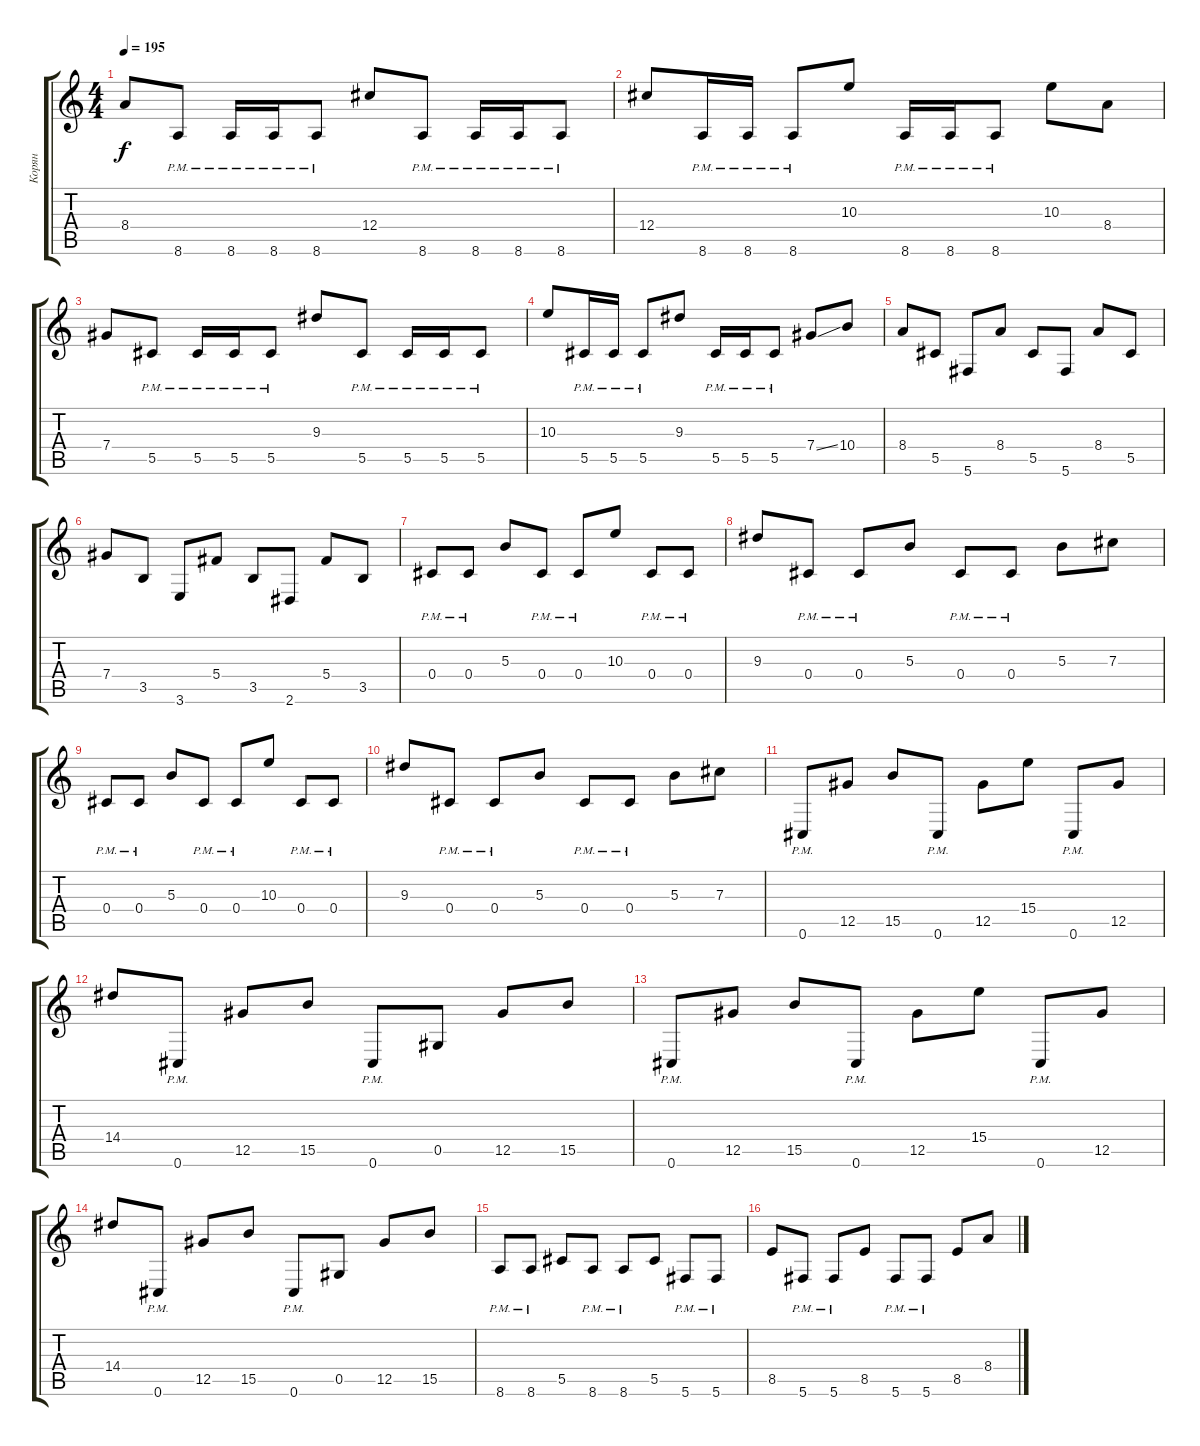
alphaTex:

\track ("Корян" "Корян") {instrument distortionguitar}
\staff {score tabs}
\tuning (Eb4 Bb3 Gb3 Db3 Ab2 Db2) {hide}
\ts (4 4)
\tempo 195
\clef g2
\ks c
8.4.8{dy f} 8.6{pm}.8 8.6{pm}.16 8.6{pm}.16 8.6{pm}.8 12.4.8 8.6{pm}.8 8.6{pm}.16 8.6{pm}.16 8.6{pm}.8 |
12.4.8 8.6{pm}.16 8.6{pm}.16 8.6{pm}.8 10.3.8 8.6{pm}.16 8.6{pm}.16 8.6{pm}.8 10.3.8 8.4.8 |
7.4.8 5.5{pm}.8 5.5{pm}.16 5.5{pm}.16 5.5{pm}.8 9.3.8 5.5{pm}.8 5.5{pm}.16 5.5{pm}.16 5.5{pm}.8 |
10.3.8 5.5{pm}.16 5.5{pm}.16 5.5{pm}.8 9.3.8 5.5{pm}.16 5.5{pm}.16 5.5{pm}.8 7.4{ss}.8 10.4.8 |
8.4.8 5.5.8 5.6.8 8.4.8 5.5.8 5.6.8 8.4.8 5.5.8 |
7.4.8 3.5.8 3.6.8 5.4.8 3.5.8 2.6.8 5.4.8 3.5.8 |
0.4{pm}.8 0.4{pm}.8 5.3.8 0.4{pm}.8 0.4{pm}.8 10.3.8 0.4{pm}.8 0.4{pm}.8 |
9.3.8 0.4{pm}.8 0.4{pm}.8 5.3.8 0.4{pm}.8 0.4{pm}.8 5.3.8 7.3.8 |
0.4{pm}.8 0.4{pm}.8 5.3.8 0.4{pm}.8 0.4{pm}.8 10.3.8 0.4{pm}.8 0.4{pm}.8 |
9.3.8 0.4{pm}.8 0.4{pm}.8 5.3.8 0.4{pm}.8 0.4{pm}.8 5.3.8 7.3.8 |
0.6{pm}.8 12.5.8 15.5.8 0.6{pm}.8 12.5.8 15.4.8 0.6{pm}.8 12.5.8 |
14.4.8 0.6{pm}.8 12.5.8 15.5.8 0.6{pm}.8 0.5.8 12.5.8 15.5.8 |
0.6{pm}.8 12.5.8 15.5.8 0.6{pm}.8 12.5.8 15.4.8 0.6{pm}.8 12.5.8 |
14.4.8 0.6{pm}.8 12.5.8 15.5.8 0.6{pm}.8 0.5.8 12.5.8 15.5.8 |
8.6{pm}.8 8.6{pm}.8 5.5.8 8.6{pm}.8 8.6{pm}.8 5.5.8 5.6{pm}.8 5.6{pm}.8 |
8.5.8 5.6{pm}.8 5.6{pm}.8 8.5.8 5.6{pm}.8 5.6{pm}.8 8.5.8 8.4.8
